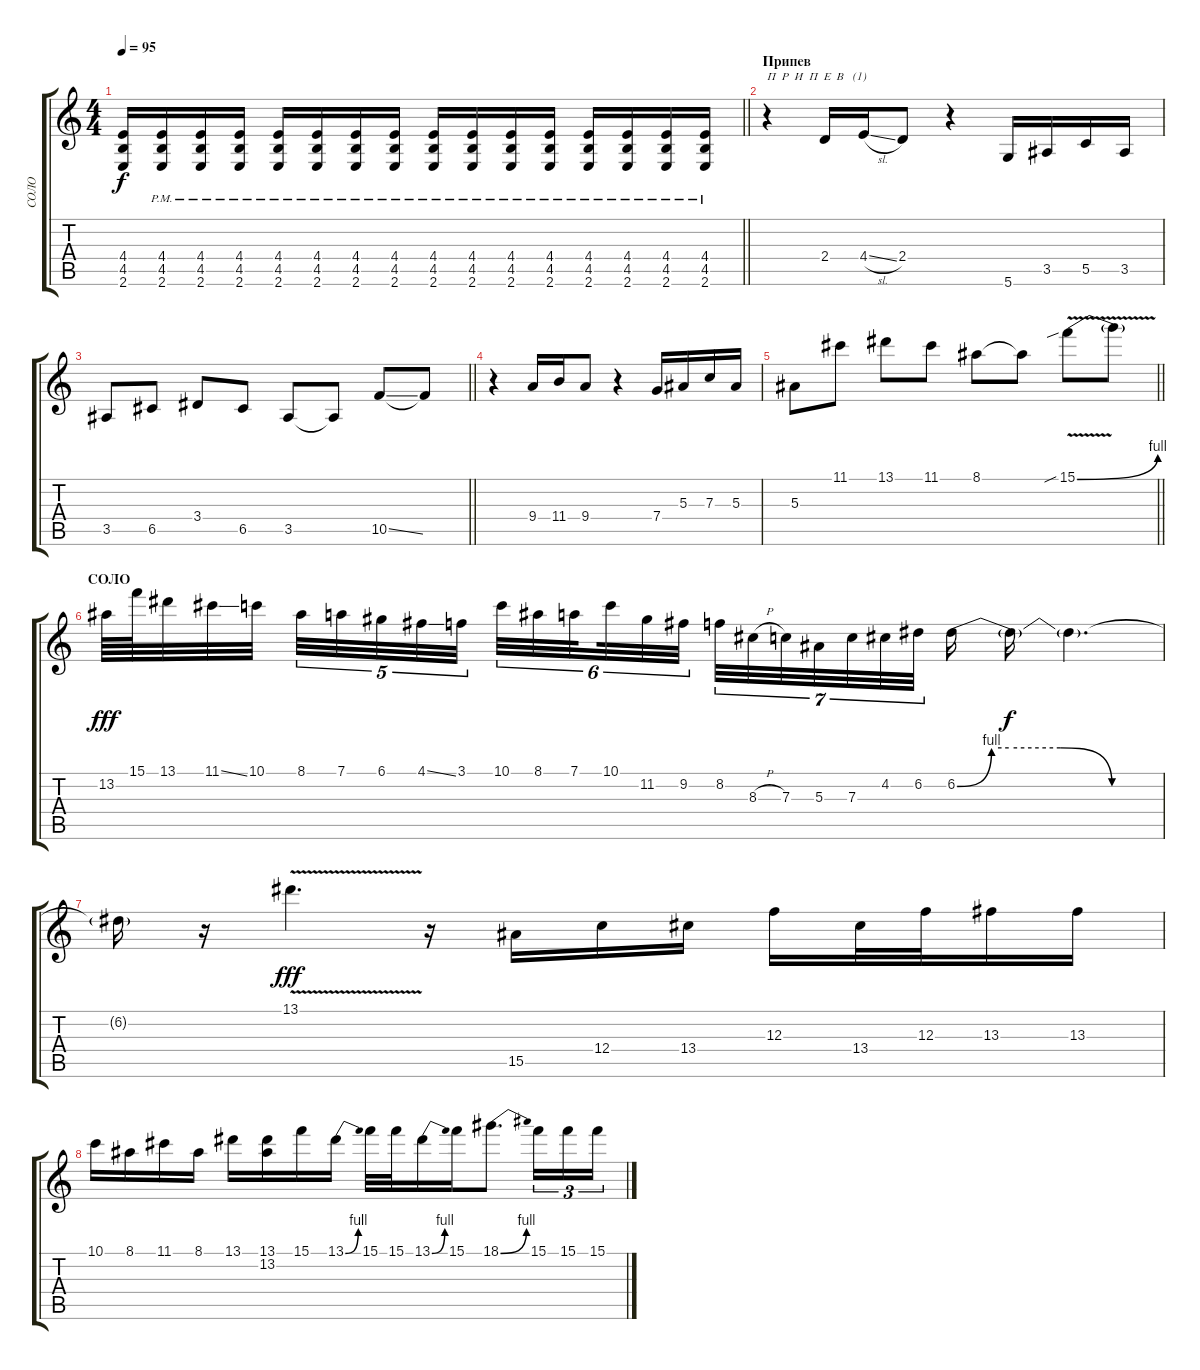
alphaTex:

\track ("СОЛО" "СОЛО") {instrument distortionguitar}
\staff {score tabs}
\tuning (D4 A3 F3 C3 G2 D2) {hide}
\ts (4 4)
\tempo 95
\clef g2
\barLineRight lightlight
\ks c
(4.4 4.5 2.6).16{dy f} (4.4{pm} 4.5{pm} 2.6{pm}).16 (4.4{pm} 4.5{pm} 2.6{pm}).16 (4.4{pm} 4.5{pm} 2.6{pm}).16 (4.4{pm} 4.5{pm} 2.6{pm}).16 (4.4{pm} 4.5{pm} 2.6{pm}).16 (4.4{pm} 4.5{pm} 2.6{pm}).16 (4.4{pm} 4.5{pm} 2.6{pm}).16 (4.4{pm} 4.5{pm} 2.6{pm}).16 (4.4{pm} 4.5{pm} 2.6{pm}).16 (4.4{pm} 4.5{pm} 2.6{pm}).16 (4.4{pm} 4.5{pm} 2.6{pm}).16 (4.4{pm} 4.5{pm} 2.6{pm}).16 (4.4{pm} 4.5{pm} 2.6{pm}).16 (4.4{pm} 4.5{pm} 2.6{pm}).16 (4.4{pm} 4.5{pm} 2.6{pm}).16 |
\section ("" "Припев")
r.4{txt "П  Р  И  П  Е  В   (1)"} 2.4.16 4.4{sl}.16 2.4.8 r.4 5.6.16 3.5.16 5.5.16 3.5.16 |
\barLineRight lightlight
3.5.8 6.5.8 3.4.8 6.5.8 3.5.8 3.5{t}.8 10.5{ss}.8 10.5{t}.8 |
r.4 9.4.16 11.4.16 9.4.8 r.4 7.4.16 5.3.16 7.3.16 5.3.16 |
\barLineRight lightlight
5.3.8 11.1.8 13.1.8 11.1.8 8.1.8 8.1{t}.8 15.1{be (bend 0 0 60 4) v sib}.8 15.1{t}.8 |
\section ("" "СОЛО")
13.2.64{dy fff} 15.1.64 13.1.32 11.1{ss}.32 10.1.32{beam splitsecondary} 8.1.32{tu (5 4)} 7.1.32{tu (5 4)} 6.1.32{tu (5 4)} 4.1{ss}.32{tu (5 4)} 3.1.32{tu (5 4)} 10.1.32{tu (6 4)} 8.1.32{tu (6 4)} 7.1.32{tu (6 4) beam splitsecondary} 10.1.32{tu (6 4)} 11.2.32{tu (6 4)} 9.2.32{tu (6 4) beam splitsecondary} 8.2.32{tu (7 4)} 8.3{h}.32{tu (7 4)} 7.3.32{tu (7 4)} 5.3.32{tu (7 4)} 7.3.32{tu (7 4)} 4.2.32{tu (7 4)} 6.2.32{tu (7 4)} 6.2{be (custom 0 0 10 4 15 4 30 4 45 0 60 0)}.16 6.2{t}.16{dy f} 6.2{t}.4{d} |
6.2{t}.16 r.16 13.1{v}.4{d dy fff} r.16 15.5.16 12.4.16 13.4.16 12.3.16 13.4.32 12.3.32 13.3.16 13.3.16 |
10.1.16 8.1.16 11.1.16 8.1.16 13.1.16 (13.1 13.2).16 15.1.16 13.1{be (bend 0 0 60 4)}.16 15.1.32 15.1.32 13.1{be (bend 0 0 60 4)}.16 15.1.16 18.1{be (bend 0 0 60 4)}.8{d} 15.1.16{tu (3 2)} 15.1.16{tu (3 2)} 15.1.16{tu (3 2)}
